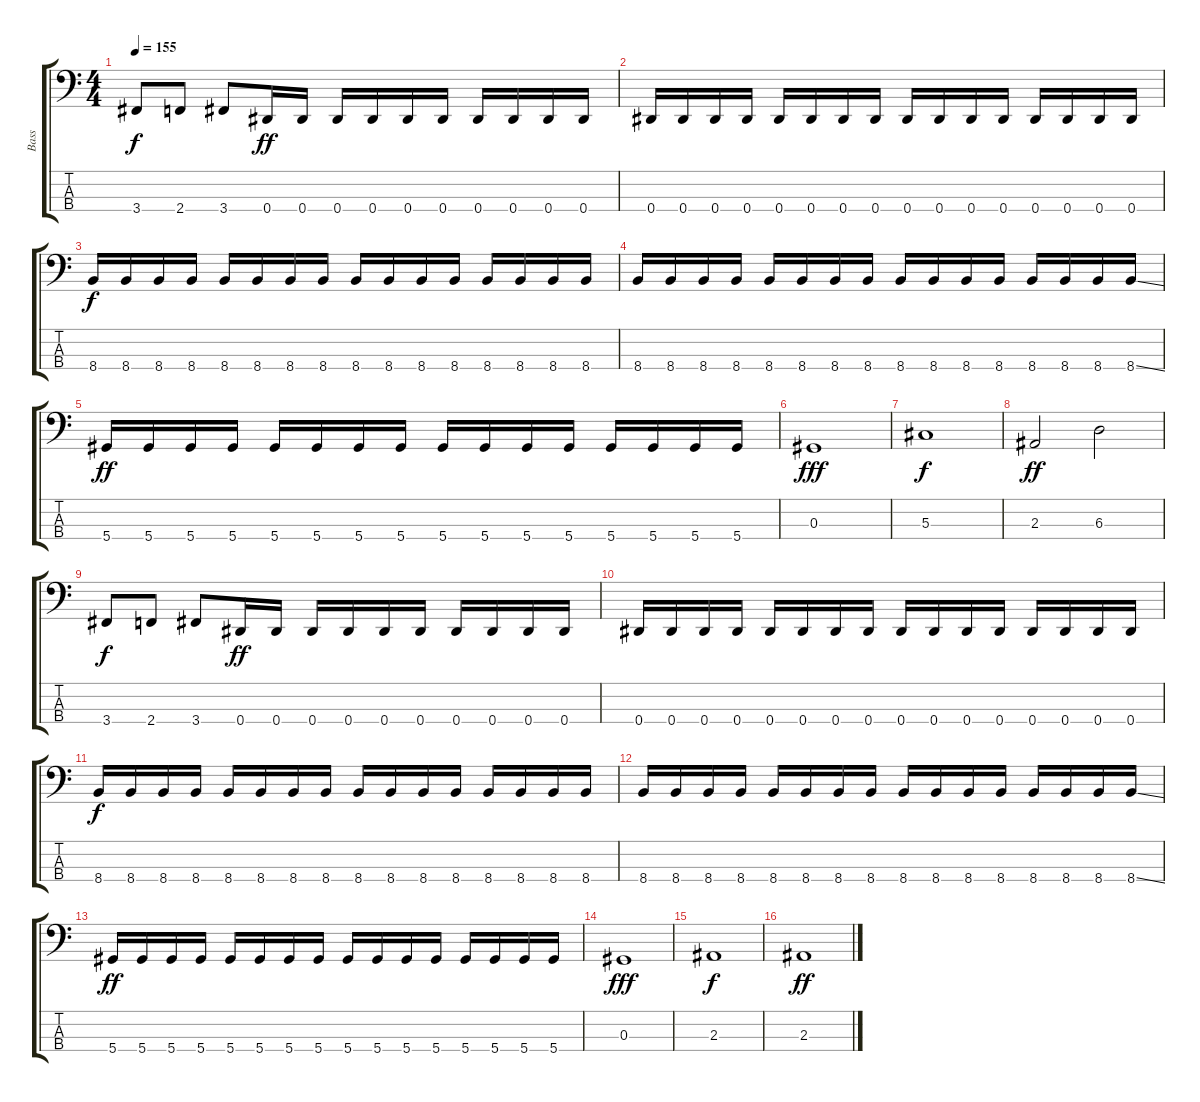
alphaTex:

\track ("Bass" "Bass") {instrument electricbasspick}
\staff {score tabs}
\tuning (Gb2 Db2 Ab1 Eb1) {hide}
\ts (4 4)
\tempo 155
\clef f4
\ks c
3.4.8{dy f instrument electricbasspick} 2.4.8 3.4.8 0.4.16{dy ff} 0.4.16 0.4.16 0.4.16 0.4.16 0.4.16 0.4.16 0.4.16 0.4.16 0.4.16 |
0.4.16 0.4.16 0.4.16 0.4.16 0.4.16 0.4.16 0.4.16 0.4.16 0.4.16 0.4.16 0.4.16 0.4.16 0.4.16 0.4.16 0.4.16 0.4.16 |
8.4.16{dy f} 8.4.16 8.4.16 8.4.16 8.4.16 8.4.16 8.4.16 8.4.16 8.4.16 8.4.16 8.4.16 8.4.16 8.4.16 8.4.16 8.4.16 8.4.16 |
8.4.16 8.4.16 8.4.16 8.4.16 8.4.16 8.4.16 8.4.16 8.4.16 8.4.16 8.4.16 8.4.16 8.4.16 8.4.16 8.4.16 8.4.16 8.4{ss}.16 |
5.4.16{dy ff} 5.4.16 5.4.16 5.4.16 5.4.16 5.4.16 5.4.16 5.4.16 5.4.16 5.4.16 5.4.16 5.4.16 5.4.16 5.4.16 5.4.16 5.4.16 |
0.3.1{dy fff} |
5.3.1{dy f} |
2.3.2{dy ff} 6.3.2 |
3.4.8{dy f} 2.4.8 3.4.8 0.4.16{dy ff} 0.4.16 0.4.16 0.4.16 0.4.16 0.4.16 0.4.16 0.4.16 0.4.16 0.4.16 |
0.4.16 0.4.16 0.4.16 0.4.16 0.4.16 0.4.16 0.4.16 0.4.16 0.4.16 0.4.16 0.4.16 0.4.16 0.4.16 0.4.16 0.4.16 0.4.16 |
8.4.16{dy f} 8.4.16 8.4.16 8.4.16 8.4.16 8.4.16 8.4.16 8.4.16 8.4.16 8.4.16 8.4.16 8.4.16 8.4.16 8.4.16 8.4.16 8.4.16 |
8.4.16 8.4.16 8.4.16 8.4.16 8.4.16 8.4.16 8.4.16 8.4.16 8.4.16 8.4.16 8.4.16 8.4.16 8.4.16 8.4.16 8.4.16 8.4{ss}.16 |
5.4.16{dy ff} 5.4.16 5.4.16 5.4.16 5.4.16 5.4.16 5.4.16 5.4.16 5.4.16 5.4.16 5.4.16 5.4.16 5.4.16 5.4.16 5.4.16 5.4.16 |
0.3.1{dy fff} |
2.3.1{dy f} |
2.3.1{dy ff}
